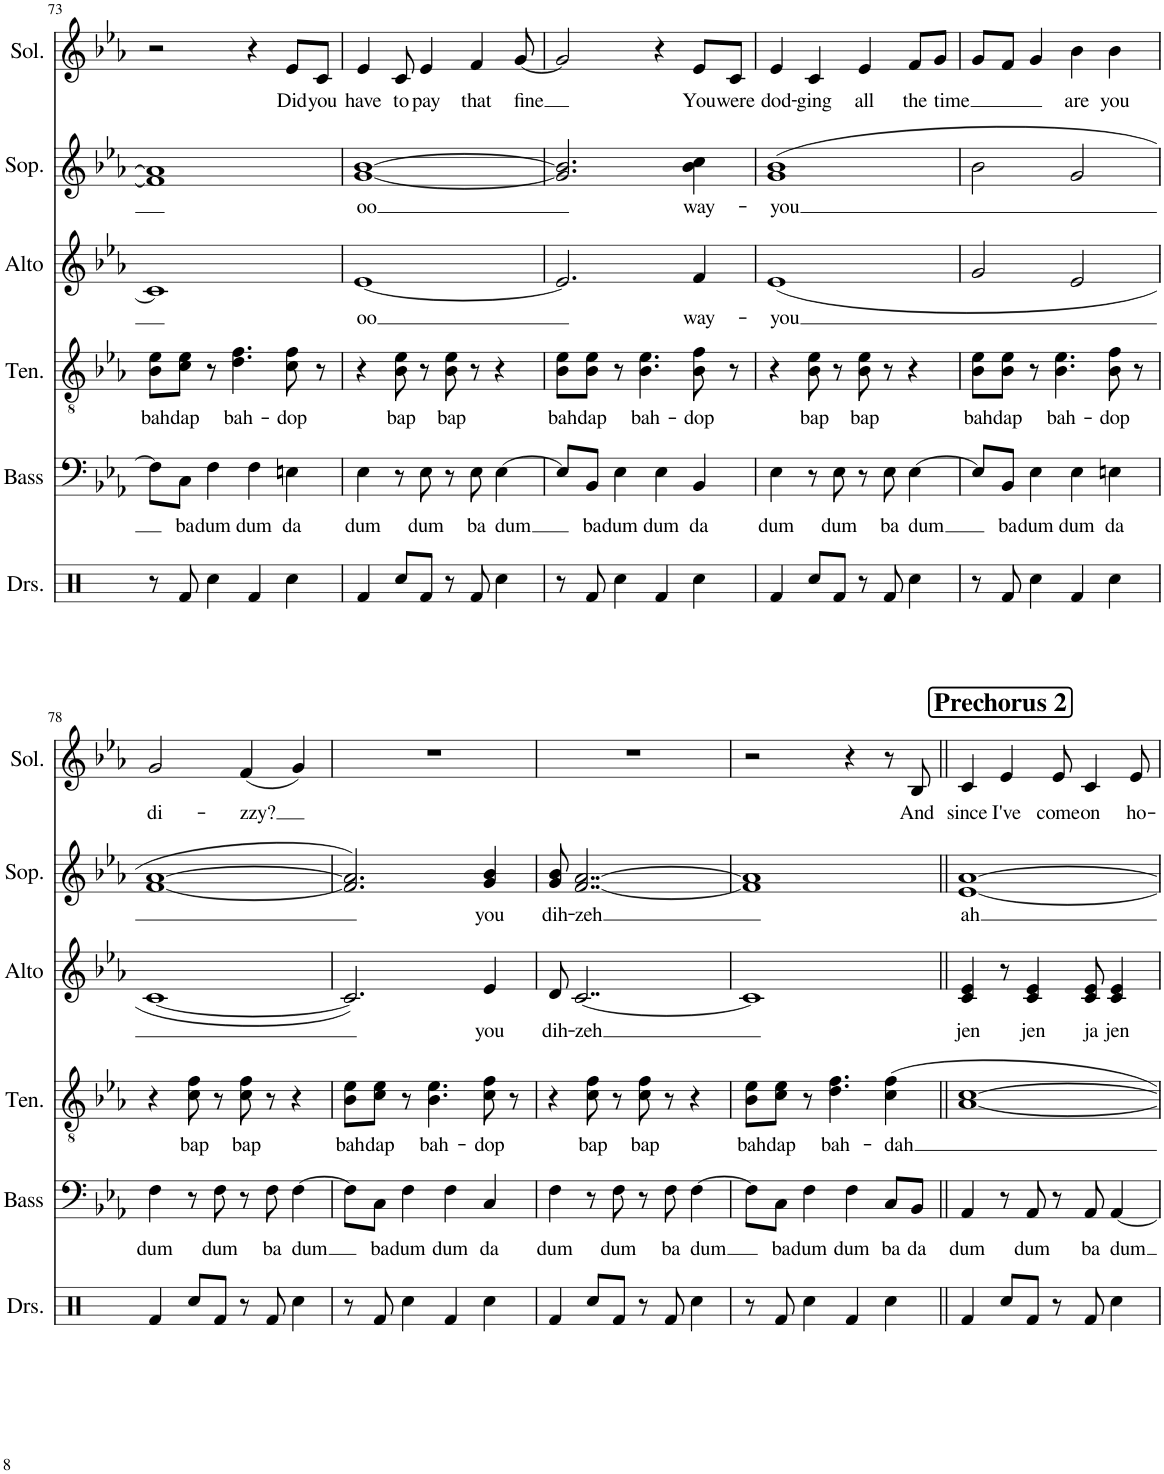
**kern	**kern	**text	**kern	**text	**kern	**text	**kern	**text	**kern	**text
*part6	*part5	*part5	*part4	*part4	*part3	*part3	*part2	*part2	*part1	*part1
*staff6	*staff5	*staff5	*staff4	*staff4	*staff3	*staff3	*staff2	*staff2	*staff1	*staff1
*I"Drumset	*I"Bass	*	*I"Tenor	*	*I"Alto	*	*I"Soprano	*	*I"Solo	*
*I'Drs.	*I'Bass	*	*I'Ten.	*	*I'Alto	*	*I'Sop.	*	*I'Sol.	*
!!LO:PB:g=z
*clefX	*clefF4	*	*clefGv2	*	*clefG2	*	*clefG2	*	*clefG2	*
*k[b-e-a-]	*k[b-e-a-]	*	*k[b-e-a-]	*	*k[b-e-a-]	*	*k[b-e-a-]	*	*k[b-e-a-]	*
*M2/2	*M2/2	*	*M2/2	*	*M2/2	*	*M2/2	*	*M2/2	*
*met(c|)	*met(c|)	*	*met(c|)	*	*met(c|)	*	*met(c|)	*	*met(c|)	*
=73	=73	=73	=73	=73	=73	=73	=73	=73	=73	=73
!	!	!	!	!LO:LY:b	!	!	!	!	!	!
8r	8F\L]	.	8B-\ 8e-\L	bah	1c]	.	1f] 1a-]	.	2r	.
!	!	!LO:LY:b	!	!LO:LY:b	!	!	!	!	!	!
8Rf/	8C\J	ba	8c\ 8e-\J	dap	.	.	.	.	.	.
!	!	!LO:LY:b	!	!	!	!	!	!	!	!
4Rcc\	4F\	dum	8r	.	.	.	.	.	.	.
!	!	!	!	!LO:LY:b	!	!	!	!	!	!
.	.	.	4.d\ 4.f\	bah-	.	.	.	.	.	.
!	!	!LO:LY:b	!	!	!	!	!	!	!	!
4Rf/	4F\	dum	.	.	.	.	.	.	4r	.
!	!	!LO:LY:b	!	!LO:LY:b	!	!	!	!	!	!LO:LY:b
4Rcc\	4En\	da	8c\ 8f\	-dop	.	.	.	.	8e-/L	Did
!	!	!	!	!	!	!	!	!	!	!LO:LY:b
.	.	.	8r	.	.	.	.	.	8c/J	you
=74	=74	=74	=74	=74	=74	=74	=74	=74	=74	=74
!	!	!LO:LY:b	!	!	!	!LO:LY:b	!	!LO:LY:b	!	!LO:LY:b
4Rf/	4E-\	dum	4r	.	[1e-	oo	[1g [1b-	oo	4e-/	have
!	!	!	!	!LO:LY:b	!	!	!	!	!	!LO:LY:b
8Rcc/L	8r	.	8B-\ 8e-\	bap	.	.	.	.	8c/	to
!	!	!LO:LY:b	!	!	!	!	!	!	!	!LO:LY:b
8Rf/J	8E-\	dum	8r	.	.	.	.	.	4e-/	pay
!	!	!	!	!LO:LY:b	!	!	!	!	!	!
8r	8r	.	8B-\ 8e-\	bap	.	.	.	.	.	.
!	!	!LO:LY:b	!	!	!	!	!	!	!	!LO:LY:b
8Rf/	8E-\	ba	8r	.	.	.	.	.	4f/	that
!	!	!LO:LY:b	!	!	!	!	!	!	!	!
4Rcc\	[4E-\	dum	4r	.	.	.	.	.	.	.
!	!	!	!	!	!	!	!	!	!	!LO:LY:b
.	.	.	.	.	.	.	.	.	[8g/	fine
=75	=75	=75	=75	=75	=75	=75	=75	=75	=75	=75
!	!	!	!	!LO:LY:b	!	!	!	!	!	!
8r	8E-/L]	.	8B-\ 8e-\L	bah	2.e-/]	.	2.g/] 2.b-/]	.	2g/]	.
!	!	!LO:LY:b	!	!LO:LY:b	!	!	!	!	!	!
8Rf/	8BB-/J	ba	8B-\ 8e-\J	dap	.	.	.	.	.	.
!	!	!LO:LY:b	!	!	!	!	!	!	!	!
4Rcc\	4E-\	dum	8r	.	.	.	.	.	.	.
!	!	!	!	!LO:LY:b	!	!	!	!	!	!
.	.	.	4.B-\ 4.e-\	bah-	.	.	.	.	.	.
!	!	!LO:LY:b	!	!	!	!	!	!	!	!
4Rf/	4E-\	dum	.	.	.	.	.	.	4r	.
!	!	!LO:LY:b	!	!LO:LY:b	!	!LO:LY:b	!	!LO:LY:b	!	!LO:LY:b
4Rcc\	4BB-/	da	8B-\ 8f\	-dop	4f/	way-	4b-\ 4cc\	way-	8e-/L	You
!	!	!	!	!	!	!	!	!	!	!LO:LY:b
.	.	.	8r	.	.	.	.	.	8c/J	were
=76	=76	=76	=76	=76	=76	=76	=76	=76	=76	=76
!	!	!LO:LY:b	!	!	!	!LO:LY:b	!	!LO:LY:b	!	!LO:LY:b
4Rf/	4E-\	dum	4r	.	1e-	-you	(1g 1b-	-you	4e-/	dod-
!	!	!	!	!LO:LY:b	!	!	!	!	!	!LO:LY:b
8Rcc/L	8r	.	8B-\ 8e-\	bap	.	.	.	.	4c/	-ging
!	!	!LO:LY:b	!	!	!	!	!	!	!	!
8Rf/J	8E-\	dum	8r	.	.	.	.	.	.	.
!	!	!	!	!LO:LY:b	!	!	!	!	!	!LO:LY:b
8r	8r	.	8B-\ 8e-\	bap	.	.	.	.	4e-/	all
!	!	!LO:LY:b	!	!	!	!	!	!	!	!
8Rf/	8E-\	ba	8r	.	.	.	.	.	.	.
!	!	!LO:LY:b	!	!	!	!	!	!	!	!LO:LY:b
4Rcc\	[4E-\	dum	4r	.	.	.	.	.	8f/L	the
!	!	!	!	!	!	!	!	!	!	!LO:LY:b
.	.	.	.	.	.	.	.	.	8g/J	time
=77	=77	=77	=77	=77	=77	=77	=77	=77	=77	=77
!	!	!	!	!LO:LY:b	!	!	!	!	!	!
8r	8E-/L]	.	8B-\ 8e-\L	bah	2g/	.	2b-\	.	8g/L	.
!	!	!LO:LY:b	!	!LO:LY:b	!	!	!	!	!	!
8Rf/	8BB-/J	ba	8B-\ 8e-\J	dap	.	.	.	.	8f/J	.
!	!	!LO:LY:b	!	!	!	!	!	!	!	!
4Rcc\	4E-\	dum	8r	.	.	.	.	.	4g/	.
!	!	!	!	!LO:LY:b	!	!	!	!	!	!
.	.	.	4.B-\ 4.e-\	bah-	.	.	.	.	.	.
!	!	!LO:LY:b	!	!	!	!	!	!	!	!LO:LY:b
4Rf/	4E-\	dum	.	.	2e-/	.	2g/	.	4b-\	are
!	!	!LO:LY:b	!	!LO:LY:b	!	!	!	!	!	!LO:LY:b
4Rcc\	4En\	da	8B-\ 8f\	-dop	.	.	.	.	4b-\	you
.	.	.	8r	.	.	.	.	.	.	.
!!LO:LB:g=z
=78	=78	=78	=78	=78	=78	=78	=78	=78	=78	=78
!	!	!LO:LY:b	!	!	!	!	!	!	!	!LO:LY:b
4Rf/	4F\	dum	4r	.	[1c	.	[1f [1a-	.	2g/	di-
!	!	!	!	!LO:LY:b	!	!	!	!	!	!
8Rcc/L	8r	.	8c\ 8f\	bap	.	.	.	.	.	.
!	!	!LO:LY:b	!	!	!	!	!	!	!	!
8Rf/J	8F\	dum	8r	.	.	.	.	.	.	.
!	!	!	!	!LO:LY:b	!	!	!	!	!	!LO:LY:b
8r	8r	.	8c\ 8f\	bap	.	.	.	.	(4f/	-zzy?
!	!	!LO:LY:b	!	!	!	!	!	!	!	!
8Rf/	8F\	ba	8r	.	.	.	.	.	.	.
!	!	!LO:LY:b	!	!	!	!	!	!	!	!
4Rcc\	[4F\	dum	4r	.	.	.	.	.	4g/)	.
=79	=79	=79	=79	=79	=79	=79	=79	=79	=79	=79
!	!	!	!	!LO:LY:b	!	!	!	!	!	!
8r	8F\L]	.	8B-\ 8e-\L	bah	2.c/]	.	2.f/] 2.a-/])	.	1r	.
!	!	!LO:LY:b	!	!LO:LY:b	!	!	!	!	!	!
8Rf/	8C\J	ba	8c\ 8e-\J	dap	.	.	.	.	.	.
!	!	!LO:LY:b	!	!	!	!	!	!	!	!
4Rcc\	4F\	dum	8r	.	.	.	.	.	.	.
!	!	!	!	!LO:LY:b	!	!	!	!	!	!
.	.	.	4.B-\ 4.e-\	bah-	.	.	.	.	.	.
!	!	!LO:LY:b	!	!	!	!	!	!	!	!
4Rf/	4F\	dum	.	.	.	.	.	.	.	.
!	!	!LO:LY:b	!	!LO:LY:b	!	!LO:LY:b	!	!LO:LY:b	!	!
4Rcc\	4C/	da	8c\ 8f\	-dop	4e-/	you	4g/ 4b-/	you	.	.
.	.	.	8r	.	.	.	.	.	.	.
=80	=80	=80	=80	=80	=80	=80	=80	=80	=80	=80
!	!	!LO:LY:b	!	!	!	!LO:LY:b	!	!LO:LY:b	!	!
4Rf/	4F\	dum	4r	.	8d/	dih-	8g/ 8b-/	dih-	1r	.
!	!	!	!	!	!	!LO:LY:b	!	!LO:LY:b	!	!
.	.	.	.	.	[2..c/	-zeh	[2..f/ [2..a-/	-zeh	.	.
!	!	!	!	!LO:LY:b	!	!	!	!	!	!
8Rcc/L	8r	.	8c\ 8f\	bap	.	.	.	.	.	.
!	!	!LO:LY:b	!	!	!	!	!	!	!	!
8Rf/J	8F\	dum	8r	.	.	.	.	.	.	.
!	!	!	!	!LO:LY:b	!	!	!	!	!	!
8r	8r	.	8c\ 8f\	bap	.	.	.	.	.	.
!	!	!LO:LY:b	!	!	!	!	!	!	!	!
8Rf/	8F\	ba	8r	.	.	.	.	.	.	.
!	!	!LO:LY:b	!	!	!	!	!	!	!	!
4Rcc\	[4F\	dum	4r	.	.	.	.	.	.	.
=81	=81	=81	=81	=81	=81	=81	=81	=81	=81	=81
!	!	!	!	!LO:LY:b	!	!	!	!	!	!
8r	8F\L]	.	8B-\ 8e-\L	bah	1c]	.	1f] 1a-]	.	2r	.
!	!	!LO:LY:b	!	!LO:LY:b	!	!	!	!	!	!
8Rf/	8C\J	ba	8c\ 8e-\J	dap	.	.	.	.	.	.
!	!	!LO:LY:b	!	!	!	!	!	!	!	!
4Rcc\	4F\	dum	8r	.	.	.	.	.	.	.
!	!	!	!	!LO:LY:b	!	!	!	!	!	!
.	.	.	4.d\ 4.f\	bah-	.	.	.	.	.	.
!	!	!LO:LY:b	!	!	!	!	!	!	!	!
4Rf/	4F\	dum	.	.	.	.	.	.	4r	.
!	!	!LO:LY:b	!	!LO:LY:b	!	!	!	!	!	!
4Rcc\	8C/L	ba	4c\ 4f\	-dah	.	.	.	.	8r	.
!	!	!LO:LY:b	!	!	!	!	!	!	!	!LO:LY:b
.	8BB-/J	da	.	.	.	.	.	.	8B-/	And
!!LO:REH:place=s1:a:B:cj:fs=14:t=Prechorus 2
=82||	=82||	=82||	=82||	=82||	=82||	=82||	=82||	=82||	=82||	=82||
!	!	!LO:LY:b	!	!	!	!LO:LY:b	!	!LO:LY:b	!	!LO:LY:b
4Rf/	4AA-/	dum	[1A- [1c	.	4c/ 4e-/	jen	[1e- [1a-	ah	4c/	since
!	!	!	!	!	!	!	!	!	!	!LO:LY:b
8Rcc/L	8r	.	.	.	8r	.	.	.	4e-/	I've
!	!	!LO:LY:b	!	!	!	!LO:LY:b	!	!	!	!
8Rf/J	8AA-/	dum	.	.	4c/ 4e-/	jen	.	.	.	.
!	!	!	!	!	!	!	!	!	!	!LO:LY:b
8r	8r	.	.	.	.	.	.	.	8e-/	come
!	!	!LO:LY:b	!	!	!	!LO:LY:b	!	!	!	!LO:LY:b
8Rf/	8AA-/	ba	.	.	8c/ 8e-/	ja	.	.	4c/	on
!	!	!LO:LY:b	!	!	!	!LO:LY:b	!	!	!	!
4Rcc\	[4AA-/	dum	.	.	4c/ 4e-/	jen	.	.	.	.
!	!	!	!	!	!	!	!	!	!	!LO:LY:b
.	.	.	.	.	.	.	.	.	8e-/	ho-
=	=	=	=	=	=	=	=	=	=	=
*-	*-	*-	*-	*-	*-	*-	*-	*-	*-	*-
